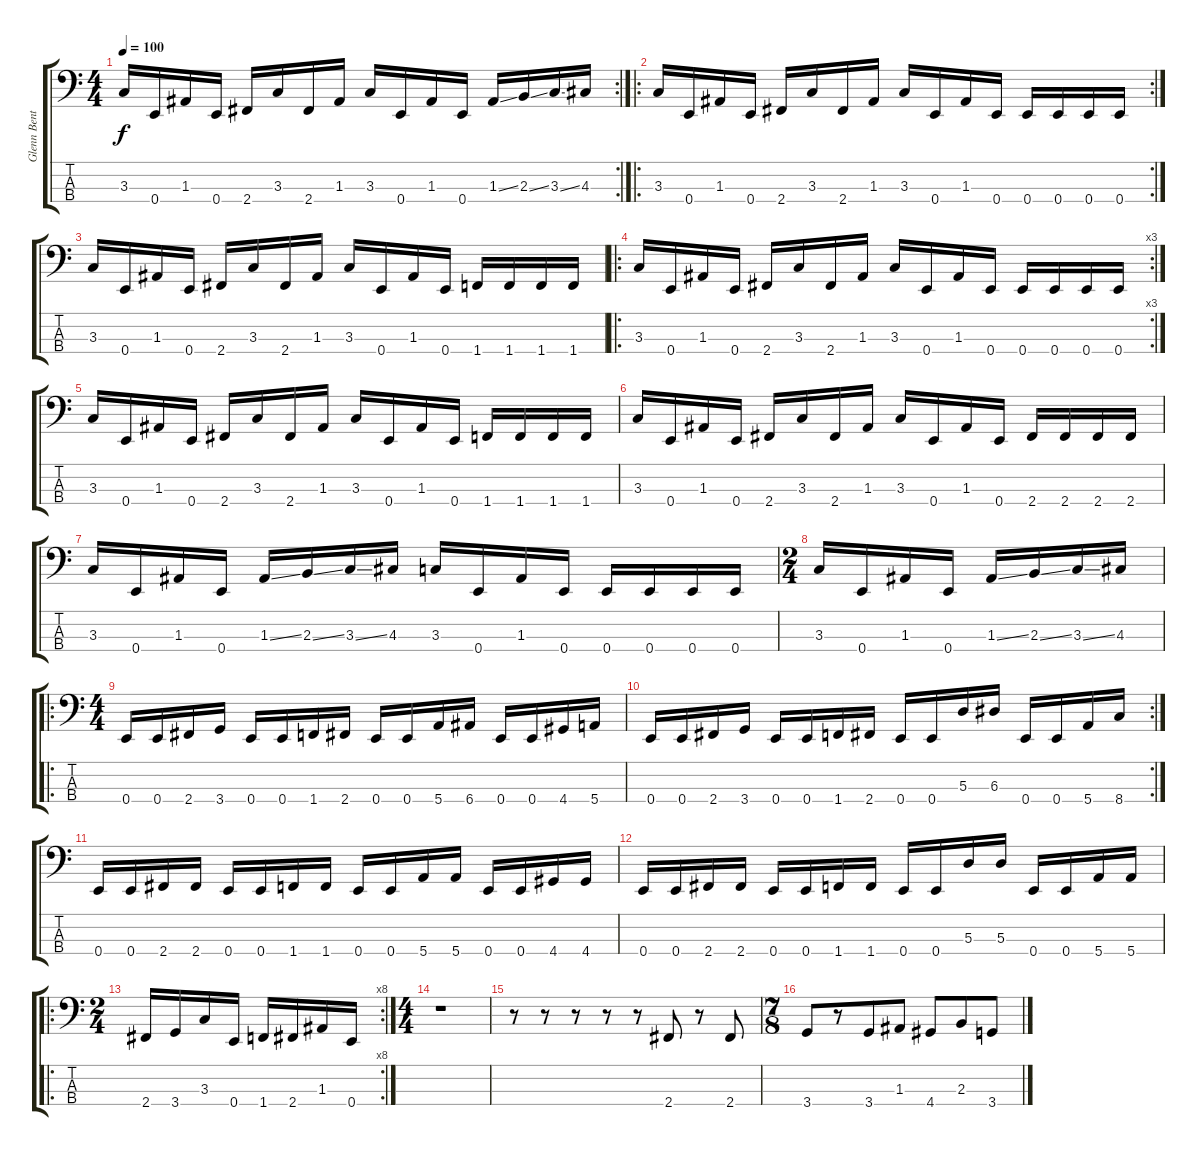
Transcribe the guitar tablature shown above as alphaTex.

\track ("Glenn Benton" "Glenn Bent") {instrument electricbasspick}
\staff {score tabs}
\tuning (G2 D2 A1 E1) {hide}
\rc 2
\ts (4 4)
\tempo 100
\clef f4
\ks c
3.3.16{dy f} 0.4.16 1.3.16 0.4.16 2.4.16 3.3.16 2.4.16 1.3.16 3.3.16 0.4.16 1.3.16 0.4.16 1.3{ss}.16 2.3{ss}.16 3.3{ss}.16 4.3.16 |
\ro
\rc 2
3.3.16 0.4.16 1.3.16 0.4.16 2.4.16 3.3.16 2.4.16 1.3.16 3.3.16 0.4.16 1.3.16 0.4.16 0.4.16 0.4.16 0.4.16 0.4.16 |
3.3.16 0.4.16 1.3.16 0.4.16 2.4.16 3.3.16 2.4.16 1.3.16 3.3.16 0.4.16 1.3.16 0.4.16 1.4.16 1.4.16 1.4.16 1.4.16 |
\ro
\rc 3
3.3.16 0.4.16 1.3.16 0.4.16 2.4.16 3.3.16 2.4.16 1.3.16 3.3.16 0.4.16 1.3.16 0.4.16 0.4.16 0.4.16 0.4.16 0.4.16 |
3.3.16 0.4.16 1.3.16 0.4.16 2.4.16 3.3.16 2.4.16 1.3.16 3.3.16 0.4.16 1.3.16 0.4.16 1.4.16 1.4.16 1.4.16 1.4.16 |
3.3.16 0.4.16 1.3.16 0.4.16 2.4.16 3.3.16 2.4.16 1.3.16 3.3.16 0.4.16 1.3.16 0.4.16 2.4.16 2.4.16 2.4.16 2.4.16 |
3.3.16 0.4.16 1.3.16 0.4.16 1.3{ss}.16 2.3{ss}.16 3.3{ss}.16 4.3.16 3.3.16 0.4.16 1.3.16 0.4.16 0.4.16 0.4.16 0.4.16 0.4.16 |
\ts (2 4)
3.3.16 0.4.16 1.3.16 0.4.16 1.3{ss}.16 2.3{ss}.16 3.3{ss}.16 4.3.16 |
\ro
\ts (4 4)
0.4.16 0.4.16 2.4.16 3.4.16 0.4.16 0.4.16 1.4.16 2.4.16 0.4.16 0.4.16 5.4.16 6.4.16 0.4.16 0.4.16 4.4.16 5.4.16 |
\rc 2
0.4.16 0.4.16 2.4.16 3.4.16 0.4.16 0.4.16 1.4.16 2.4.16 0.4.16 0.4.16 5.3.16 6.3.16 0.4.16 0.4.16 5.4.16 8.4.16 |
0.4.16 0.4.16 2.4.16 2.4.16 0.4.16 0.4.16 1.4.16 1.4.16 0.4.16 0.4.16 5.4.16 5.4.16 0.4.16 0.4.16 4.4.16 4.4.16 |
0.4.16 0.4.16 2.4.16 2.4.16 0.4.16 0.4.16 1.4.16 1.4.16 0.4.16 0.4.16 5.3.16 5.3.16 0.4.16 0.4.16 5.4.16 5.4.16 |
\ro
\rc 8
\ts (2 4)
2.4.16 3.4.16 3.3.16 0.4.16 1.4.16 2.4.16 1.3.16 0.4.16 |
\ts (4 4)
r.1 |
r.8 r.8 r.8 r.8 r.8 2.4.8 r.8 2.4.8 |
\ts (7 8)
3.4.8 r.8 3.4.8 1.3.8 4.4.8 2.3.8 3.4.8
